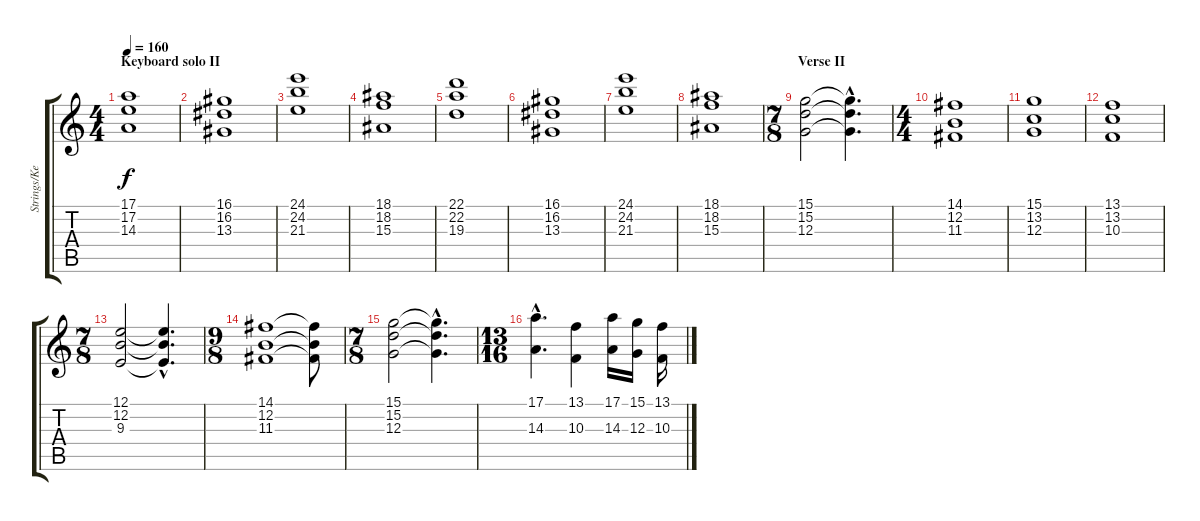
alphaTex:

\track ("Strings/Keyboards" "Strings/Ke") {instrument stringensemble1}
\staff {score tabs}
\tuning (E4 B3 G3 D3 A2 E2) {hide}
\ts (4 4)
\section ("" "Keyboard solo II")
\tempo 160
\clef g2
\ks c
(17.1 17.2 14.3).1{dy f} |
(16.1 16.2 13.3).1 |
(24.1 24.2 21.3).1 |
(18.1 18.2 15.3).1 |
(22.1 22.2 19.3).1 |
(16.1 16.2 13.3).1 |
(24.1 24.2 21.3).1 |
(18.1 18.2 15.3).1 |
\ts (7 8)
\section ("" "Verse II")
(15.1 15.2 12.3).2{volume 12} (15.1{hac t} 15.2{hac t} 12.3{hac t}).4{d} |
\ts (4 4)
(14.1 12.2 11.3).1 |
(15.1 13.2 12.3).1 |
(13.1 13.2 10.3).1 |
\ts (7 8)
(12.1 12.2 9.3).2 (12.1{hac t} 12.2{hac t} 9.3{hac t}).4{d} |
\ts (9 8)
(14.1 12.2 11.3).1 (14.1{t} 12.2{t} 11.3{t}).8 |
\ts (7 8)
(15.1 15.2 12.3).2 (15.1{hac t} 15.2{hac t} 12.3{hac t}).4{d} |
\ts (13 16)
(17.1{hac} 14.3{hac}).4{d} (13.1 10.3).4 (17.1 14.3).16 (15.1 12.3).16 (13.1 10.3).16
